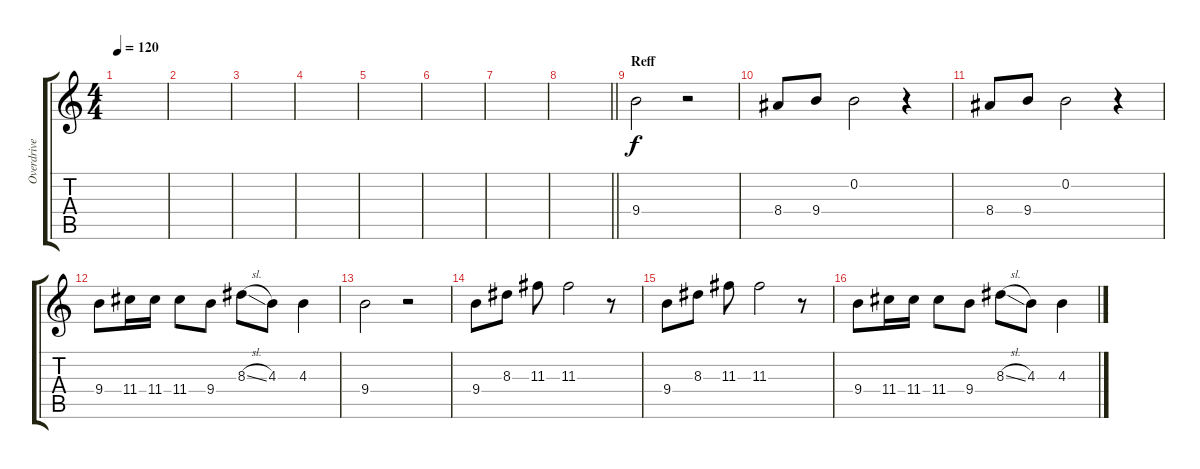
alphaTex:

\track ("Overdrive (Andra)" "Overdrive ") {instrument overdrivenguitar}
\staff {score tabs}
\tuning (E4 B3 G3 D3 A2 E2) {hide}
\ts (4 4)
\tempo 120
\clef g2
\ks c
|
|
|
|
|
|
|
\barLineRight lightlight
|
\section ("" "Reff")
9.4.2 r.2 |
8.4.8 9.4.8 0.2.2 r.4 |
8.4.8 9.4.8 0.2.2 r.4 |
9.4.8 11.4.16 11.4.16 11.4.8 9.4.8 8.3{sl}.8 4.3.8 4.3.4 |
9.4.2 r.2 |
9.4.8 8.3.8 11.3.8 11.3.2 r.8 |
9.4.8 8.3.8 11.3.8 11.3.2 r.8 |
9.4.8 11.4.16 11.4.16 11.4.8 9.4.8 8.3{sl}.8 4.3.8 4.3.4
